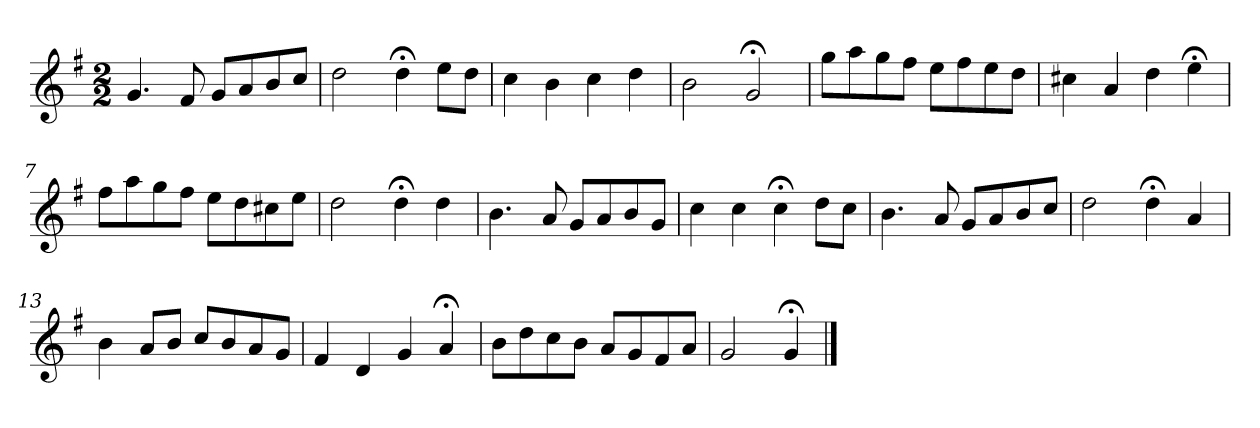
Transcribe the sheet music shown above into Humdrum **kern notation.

**kern
*part1
*staff1
*k[f#]
*G:
*M2/2
*MM120
=1
4.g
8f#
8gL
8a
8b
8ccJ
=2
2dd
4dd;<
8eeL
8ddJ
=3
4cc
4b
4cc
4dd
=4
2b
2g;<
=5
8ggL
8aa
8gg
8ff#J
8eeL
8ff#
8ee
8ddJ
=6
4cc#X
4a
4dd
4ee;<
=7
8ff#L
8aa
8gg
8ff#J
8eeL
8dd
8cc#X
8eeJ
=8
2dd
4dd;<
4dd
=9
4.b
8a
8gL
8a
8b
8gJ
=10
4cc
4cc
4cc;<
8ddL
8ccJ
=11
4.b
8a
8gL
8a
8b
8ccJ
=12
2dd
4dd;<
4a
=13
4b
8aL
8bJ
8ccL
8b
8a
8gJ
=14
4f#
4d
4g
4a;<
=15
8bL
8dd
8cc
8bJ
8aL
8g
8f#
8aJ
=16
2g
4g;<
==
*-
